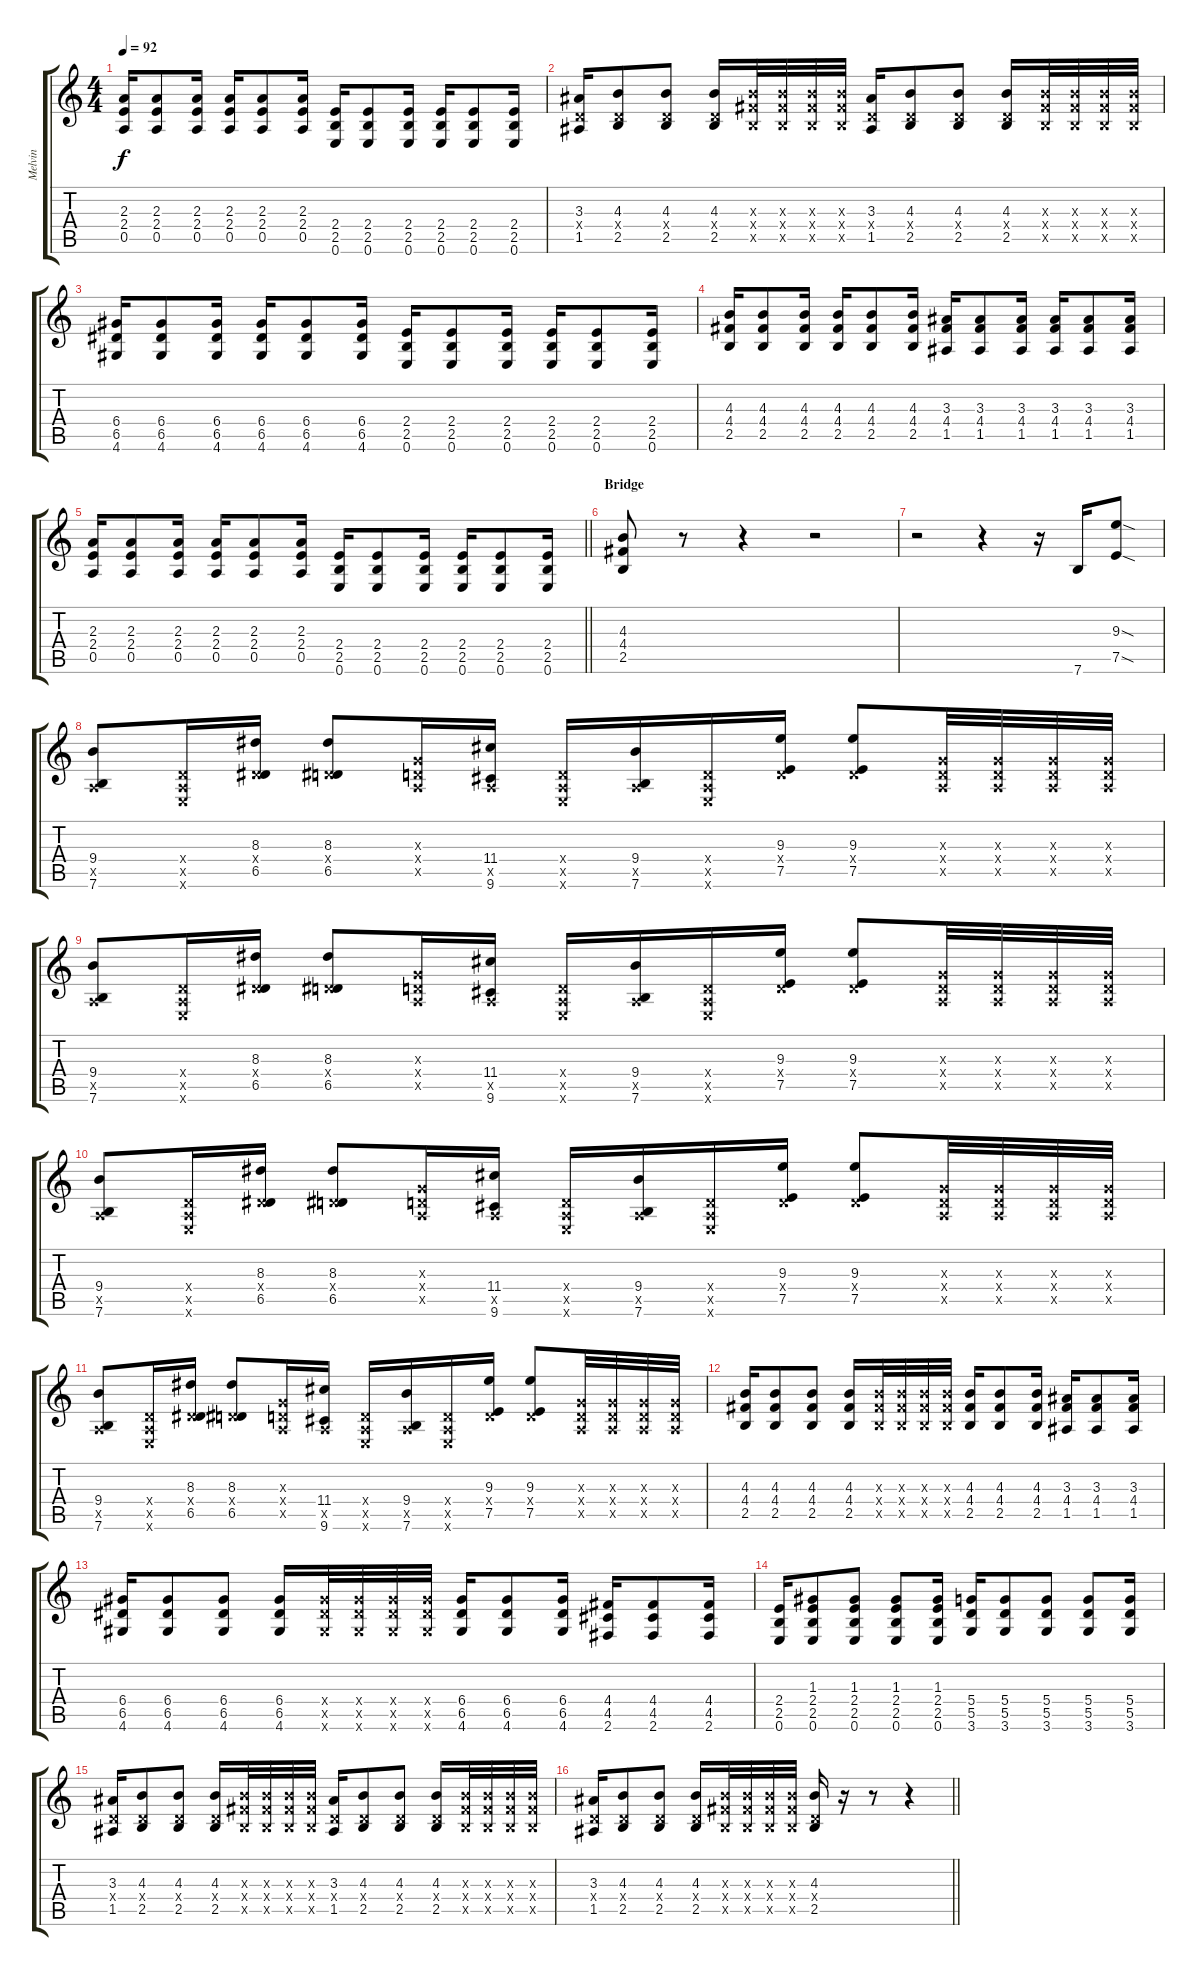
\track ("Melvin" "Melvin") {instrument distortionguitar}
\staff {score tabs}
\tuning (E4 B3 G3 D3 A2 E2) {hide}
\ts (4 4)
\tempo 92
\clef g2
\ks c
(2.3 2.4 0.5).16{dy f} (2.3 2.4 0.5).8 (2.3 2.4 0.5).16 (2.3 2.4 0.5).16 (2.3 2.4 0.5).8 (2.3 2.4 0.5).16 (2.4 2.5 0.6).16 (2.4 2.5 0.6).8 (2.4 2.5 0.6).16 (2.4 2.5 0.6).16 (2.4 2.5 0.6).8 (2.4 2.5 0.6).16 |
(3.3 0.4{x} 1.5).16 (4.3 0.4{x} 2.5).8 (4.3 0.4{x} 2.5).8 (4.3 0.4{x} 2.5).16 (4.3{x} 4.4{x} 2.5{x}).32 (4.3{x} 4.4{x} 2.5{x}).32 (4.3{x} 4.4{x} 2.5{x}).32 (4.3{x} 4.4{x} 2.5{x}).32 (3.3 0.4{x} 1.5).16 (4.3 0.4{x} 2.5).8 (4.3 0.4{x} 2.5).8 (4.3 0.4{x} 2.5).16 (4.3{x} 4.4{x} 2.5{x}).32 (4.3{x} 4.4{x} 2.5{x}).32 (4.3{x} 4.4{x} 2.5{x}).32 (4.3{x} 4.4{x} 2.5{x}).32 |
(6.4 6.5 4.6).16 (6.4 6.5 4.6).8 (6.4 6.5 4.6).16 (6.4 6.5 4.6).16 (6.4 6.5 4.6).8 (6.4 6.5 4.6).16 (2.4 2.5 0.6).16 (2.4 2.5 0.6).8 (2.4 2.5 0.6).16 (2.4 2.5 0.6).16 (2.4 2.5 0.6).8 (2.4 2.5 0.6).16 |
(4.3 4.4 2.5).16 (4.3 4.4 2.5).8 (4.3 4.4 2.5).16 (4.3 4.4 2.5).16 (4.3 4.4 2.5).8 (4.3 4.4 2.5).16 (3.3 4.4 1.5).16 (3.3 4.4 1.5).8 (3.3 4.4 1.5).16 (3.3 4.4 1.5).16 (3.3 4.4 1.5).8 (3.3 4.4 1.5).16 |
\barLineRight lightlight
(2.3 2.4 0.5).16 (2.3 2.4 0.5).8 (2.3 2.4 0.5).16 (2.3 2.4 0.5).16 (2.3 2.4 0.5).8 (2.3 2.4 0.5).16 (2.4 2.5 0.6).16 (2.4 2.5 0.6).8 (2.4 2.5 0.6).16 (2.4 2.5 0.6).16 (2.4 2.5 0.6).8 (2.4 2.5 0.6).16 |
\section ("" "Bridge")
(4.3 4.4 2.5).8 r.8 r.4 r.2 |
r.2 r.4 r.16 7.6.16 (9.3{sod} 7.5{sod}).8 |
(9.4 0.5{x} 7.6).8 (0.4{x} 0.5{x} 0.6{x}).16 (8.3 0.4{x} 6.5).16 (8.3 0.4{x} 6.5).8 (0.3{x} 0.4{x} 0.5{x}).16 (11.4 0.5{x} 9.6).16 (0.4{x} 0.5{x} 0.6{x}).16 (9.4 0.5{x} 7.6).16 (0.4{x} 0.5{x} 0.6{x}).16 (9.3 0.4{x} 7.5).16 (9.3 0.4{x} 7.5).8 (0.3{x} 0.4{x} 0.5{x}).32 (0.3{x} 0.4{x} 0.5{x}).32 (0.3{x} 0.4{x} 0.5{x}).32 (0.3{x} 0.4{x} 0.5{x}).32 |
(9.4 0.5{x} 7.6).8 (0.4{x} 0.5{x} 0.6{x}).16 (8.3 0.4{x} 6.5).16 (8.3 0.4{x} 6.5).8 (0.3{x} 0.4{x} 0.5{x}).16 (11.4 0.5{x} 9.6).16 (0.4{x} 0.5{x} 0.6{x}).16 (9.4 0.5{x} 7.6).16 (0.4{x} 0.5{x} 0.6{x}).16 (9.3 0.4{x} 7.5).16 (9.3 0.4{x} 7.5).8 (0.3{x} 0.4{x} 0.5{x}).32 (0.3{x} 0.4{x} 0.5{x}).32 (0.3{x} 0.4{x} 0.5{x}).32 (0.3{x} 0.4{x} 0.5{x}).32 |
(9.4 0.5{x} 7.6).8 (0.4{x} 0.5{x} 0.6{x}).16 (8.3 0.4{x} 6.5).16 (8.3 0.4{x} 6.5).8 (0.3{x} 0.4{x} 0.5{x}).16 (11.4 0.5{x} 9.6).16 (0.4{x} 0.5{x} 0.6{x}).16 (9.4 0.5{x} 7.6).16 (0.4{x} 0.5{x} 0.6{x}).16 (9.3 0.4{x} 7.5).16 (9.3 0.4{x} 7.5).8 (0.3{x} 0.4{x} 0.5{x}).32 (0.3{x} 0.4{x} 0.5{x}).32 (0.3{x} 0.4{x} 0.5{x}).32 (0.3{x} 0.4{x} 0.5{x}).32 |
(9.4 0.5{x} 7.6).8 (0.4{x} 0.5{x} 0.6{x}).16 (8.3 0.4{x} 6.5).16 (8.3 0.4{x} 6.5).8 (0.3{x} 0.4{x} 0.5{x}).16 (11.4 0.5{x} 9.6).16 (0.4{x} 0.5{x} 0.6{x}).16 (9.4 0.5{x} 7.6).16 (0.4{x} 0.5{x} 0.6{x}).16 (9.3 0.4{x} 7.5).16 (9.3 0.4{x} 7.5).8 (0.3{x} 0.4{x} 0.5{x}).32 (0.3{x} 0.4{x} 0.5{x}).32 (0.3{x} 0.4{x} 0.5{x}).32 (0.3{x} 0.4{x} 0.5{x}).32 |
(4.3 4.4 2.5).16 (4.3 4.4 2.5).8 (4.3 4.4 2.5).8 (4.3 4.4 2.5).16 (4.3{x} 4.4{x} 2.5{x}).32 (4.3{x} 4.4{x} 2.5{x}).32 (4.3{x} 4.4{x} 2.5{x}).32 (4.3{x} 4.4{x} 2.5{x}).32 (4.3 4.4 2.5).16 (4.3 4.4 2.5).8 (4.3 4.4 2.5).16 (3.3 4.4 1.5).16 (3.3 4.4 1.5).8 (3.3 4.4 1.5).16 |
(6.4 6.5 4.6).16 (6.4 6.5 4.6).8 (6.4 6.5 4.6).8 (6.4 6.5 4.6).16 (6.4{x} 6.5{x} 4.6{x}).32 (6.4{x} 6.5{x} 4.6{x}).32 (6.4{x} 6.5{x} 4.6{x}).32 (6.4{x} 6.5{x} 4.6{x}).32 (6.4 6.5 4.6).16 (6.4 6.5 4.6).8 (6.4 6.5 4.6).16 (4.4 4.5 2.6).16 (4.4 4.5 2.6).8 (4.4 4.5 2.6).16 |
(2.4 2.5 0.6).16 (1.3 2.4 2.5 0.6).8 (1.3 2.4 2.5 0.6).8 (1.3 2.4 2.5 0.6).8 (1.3 2.4 2.5 0.6).16 (5.4 5.5 3.6).16 (5.4 5.5 3.6).8 (5.4 5.5 3.6).8 (5.4 5.5 3.6).8 (5.4 5.5 3.6).16 |
(3.3 0.4{x} 1.5).16 (4.3 0.4{x} 2.5).8 (4.3 0.4{x} 2.5).8 (4.3 0.4{x} 2.5).16 (4.3{x} 4.4{x} 2.5{x}).32 (4.3{x} 4.4{x} 2.5{x}).32 (4.3{x} 4.4{x} 2.5{x}).32 (4.3{x} 4.4{x} 2.5{x}).32 (3.3 0.4{x} 1.5).16 (4.3 0.4{x} 2.5).8 (4.3 0.4{x} 2.5).8 (4.3 0.4{x} 2.5).16 (4.3{x} 4.4{x} 2.5{x}).32 (4.3{x} 4.4{x} 2.5{x}).32 (4.3{x} 4.4{x} 2.5{x}).32 (4.3{x} 4.4{x} 2.5{x}).32 |
\barLineRight lightlight
(3.3 0.4{x} 1.5).16 (4.3 0.4{x} 2.5).8 (4.3 0.4{x} 2.5).8 (4.3 0.4{x} 2.5).16 (4.3{x} 4.4{x} 2.5{x}).32 (4.3{x} 4.4{x} 2.5{x}).32 (4.3{x} 4.4{x} 2.5{x}).32 (4.3{x} 4.4{x} 2.5{x}).32 (4.3 0.4{x} 2.5).16 r.16 r.8 r.4
